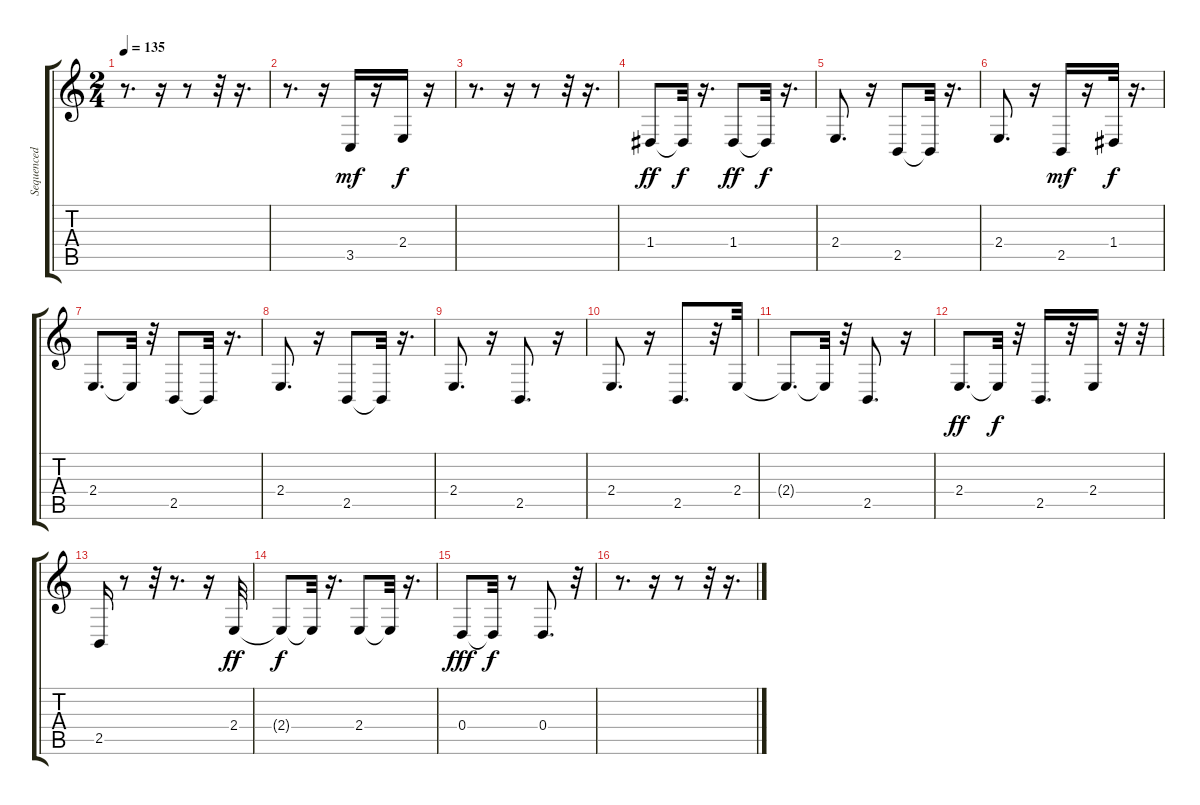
\track ("Sequenced by Julius Pilpel" "Sequenced ") {instrument pizzicatostrings}
\staff {score tabs}
\tuning (E4 B3 G3 D3 A2 E2) {hide}
\ts (2 4)
\tempo 135
\clef g2
\ks c
r.8{d dy f} r.16 r.8 r.32 r.16{d} |
r.8{d} r.16 3.5.16{dy mf} r.16 2.4.16{dy f} r.16 |
r.8{d} r.16 r.8 r.32 r.16{d} |
1.4.8{dy ff} 1.4{t}.32{dy f} r.16{d} 1.4.8{dy ff} 1.4{t}.32{dy f} r.16{d} |
2.4.8{d} r.16 2.5.8 2.5{t}.32 r.16{d} |
2.4.8{d} r.16 2.5.16{dy mf} r.16 1.4.32{dy f} r.16{d} |
2.4.8{d} 2.4{t}.32 r.32 2.5.8 2.5{t}.32 r.16{d} |
2.4.8{d} r.16 2.5.8 2.5{t}.32 r.16{d} |
2.4.8{d} r.16 2.5.8{d} r.16 |
2.4.8{d} r.16 2.5.8{d} r.32 2.4.32 |
2.4{t}.8{d} 2.4{t}.32 r.32 2.5.8{d} r.16 |
2.4.8{d dy ff} 2.4{t}.32{dy f} r.32 2.5.16{d} r.32 2.4.16 r.32 r.32 |
2.5.16 r.8 r.32 r.8{d} r.16 2.4.32{dy ff} |
2.4{t}.8{dy f} 2.4{t}.32 r.16{d} 2.4.8 2.4{t}.32 r.16{d} |
0.4.8{dy fff} 0.4{t}.32{dy f} r.8 0.4.8{d} r.32 |
r.8{d} r.16 r.8 r.32 r.16{d}
